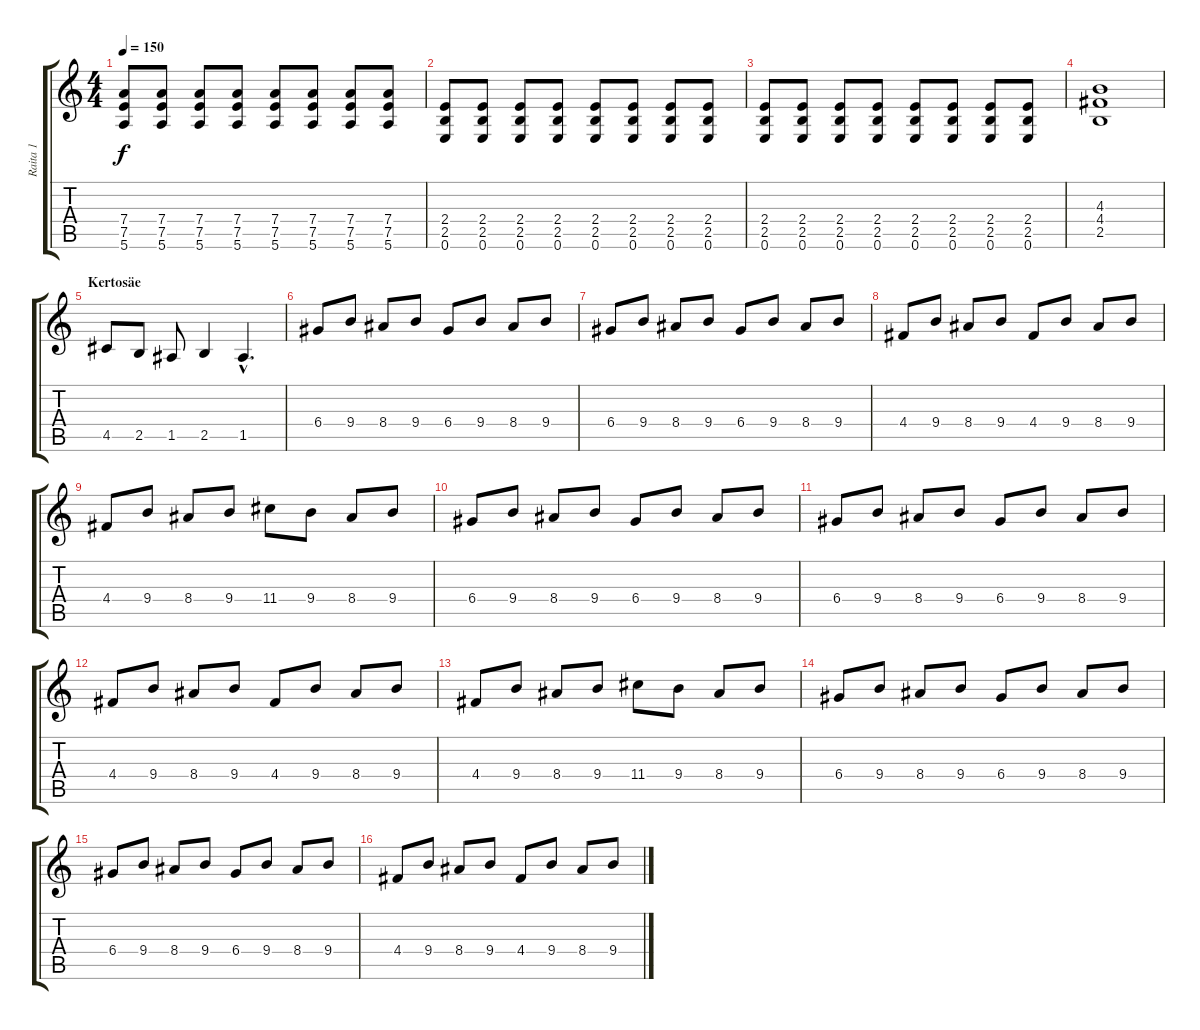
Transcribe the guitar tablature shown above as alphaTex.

\track ("Raita 1" "Raita 1") {instrument electricguitarmuted}
\staff {score tabs}
\tuning (E4 B3 G3 D3 A2 E2) {hide}
\ts (4 4)
\tempo 150
\clef g2
\ks c
(7.4 7.5 5.6).8{dy f} (7.4 7.5 5.6).8 (7.4 7.5 5.6).8 (7.4 7.5 5.6).8 (7.4 7.5 5.6).8 (7.4 7.5 5.6).8 (7.4 7.5 5.6).8 (7.4 7.5 5.6).8 |
(2.4 2.5 0.6).8 (2.4 2.5 0.6).8 (2.4 2.5 0.6).8 (2.4 2.5 0.6).8 (2.4 2.5 0.6).8 (2.4 2.5 0.6).8 (2.4 2.5 0.6).8 (2.4 2.5 0.6).8 |
(2.4 2.5 0.6).8 (2.4 2.5 0.6).8 (2.4 2.5 0.6).8 (2.4 2.5 0.6).8 (2.4 2.5 0.6).8 (2.4 2.5 0.6).8 (2.4 2.5 0.6).8 (2.4 2.5 0.6).8 |
(4.3 4.4 2.5).1 |
\section ("" "Kertosäe")
4.5.8 2.5.8 1.5.8 2.5.4 1.5{hac}.4{d} |
6.4.8 9.4.8 8.4.8 9.4.8 6.4.8 9.4.8 8.4.8 9.4.8 |
6.4.8 9.4.8 8.4.8 9.4.8 6.4.8 9.4.8 8.4.8 9.4.8 |
4.4.8 9.4.8 8.4.8 9.4.8 4.4.8 9.4.8 8.4.8 9.4.8 |
4.4.8 9.4.8 8.4.8 9.4.8 11.4.8 9.4.8 8.4.8 9.4.8 |
6.4.8 9.4.8 8.4.8 9.4.8 6.4.8 9.4.8 8.4.8 9.4.8 |
6.4.8 9.4.8 8.4.8 9.4.8 6.4.8 9.4.8 8.4.8 9.4.8 |
4.4.8 9.4.8 8.4.8 9.4.8 4.4.8 9.4.8 8.4.8 9.4.8 |
4.4.8 9.4.8 8.4.8 9.4.8 11.4.8 9.4.8 8.4.8 9.4.8 |
6.4.8 9.4.8 8.4.8 9.4.8 6.4.8 9.4.8 8.4.8 9.4.8 |
6.4.8 9.4.8 8.4.8 9.4.8 6.4.8 9.4.8 8.4.8 9.4.8 |
4.4.8 9.4.8 8.4.8 9.4.8 4.4.8 9.4.8 8.4.8 9.4.8
